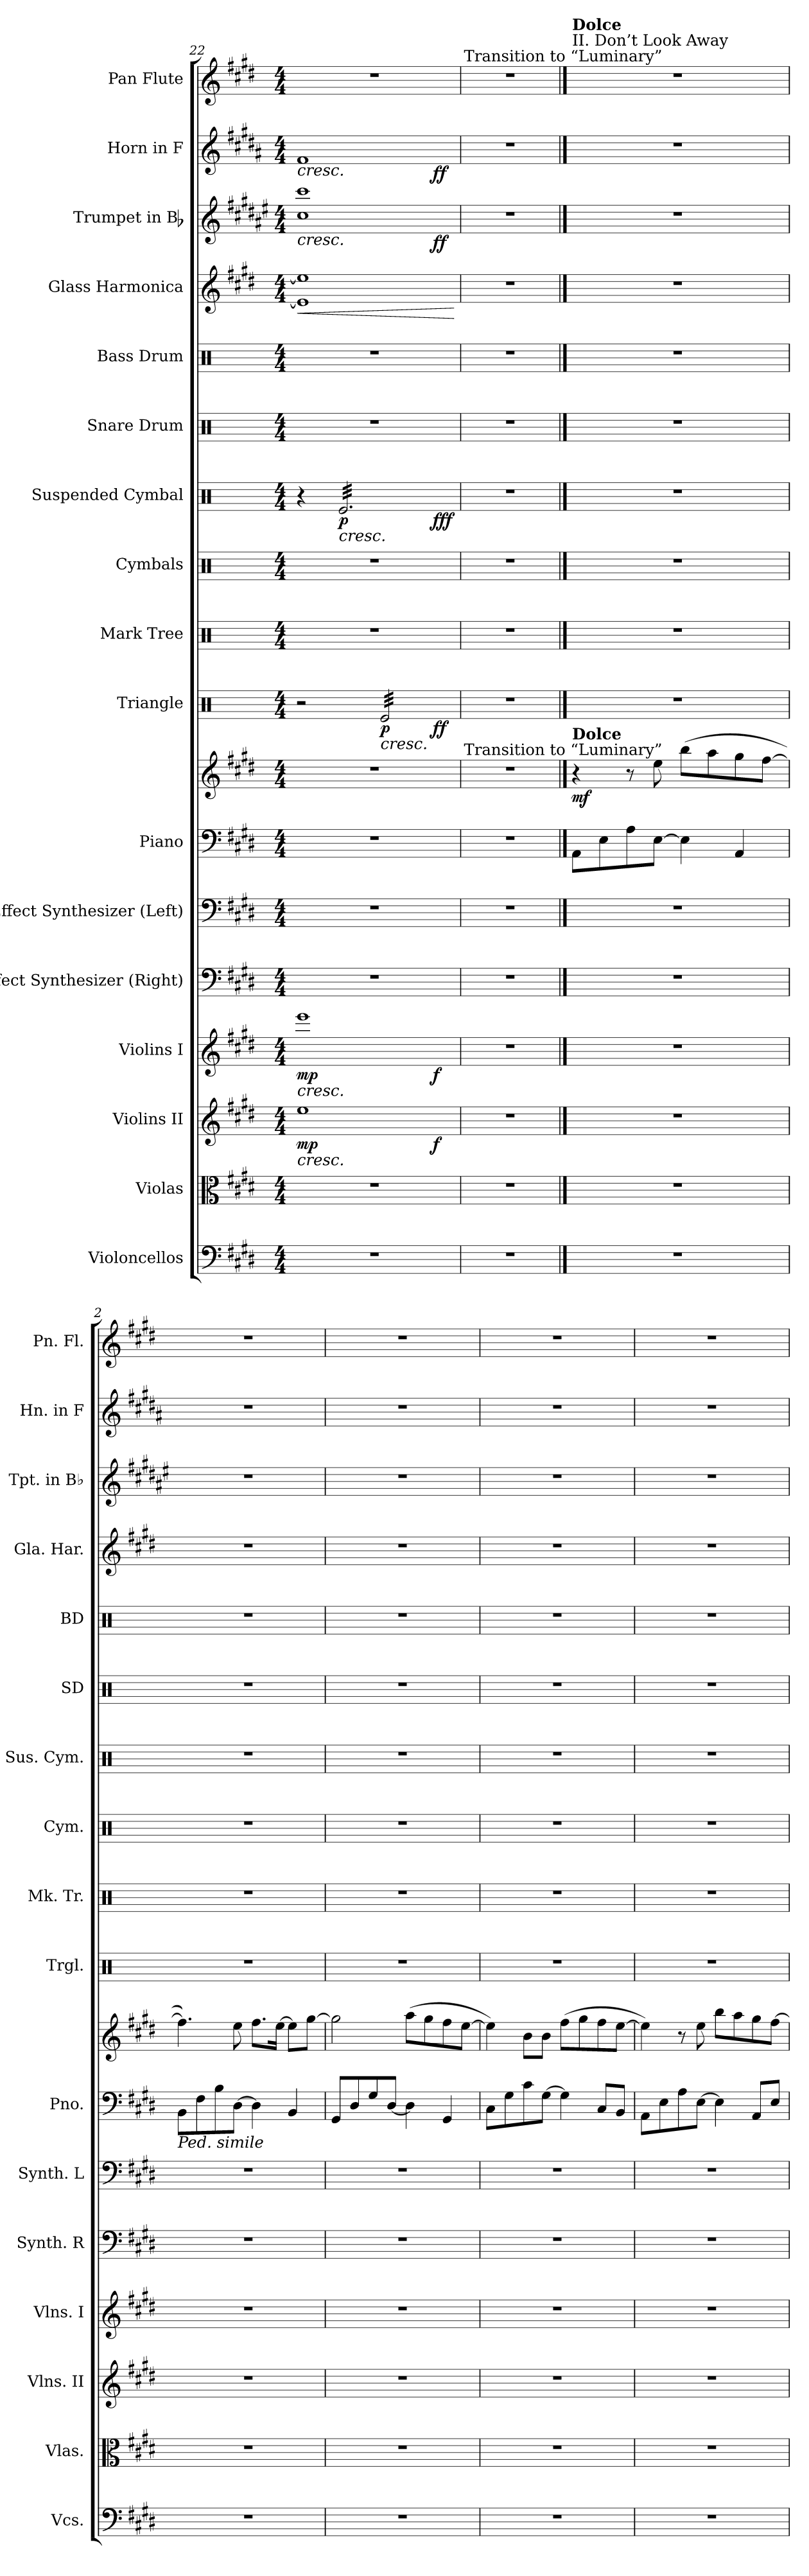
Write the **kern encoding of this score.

**kern	**kern	**kern	**dynam	**kern	**dynam	**kern	**kern	**kern	**kern	**dynam	**kern	**dynam	**kern	**kern	**kern	**dynam	**kern	**kern	**kern	**dynam	**kern	**dynam	**kern	**dynam	**kern
*part17	*part16	*part15	*part15	*part14	*part14	*part13	*part12	*part11	*part11	*part11	*part10	*part10	*part9	*part8	*part7	*part7	*part6	*part5	*part4	*part4	*part3	*part3	*part2	*part2	*part1
*staff18	*staff17	*staff16	*staff16	*staff15	*staff15	*staff14	*staff13	*staff12	*staff11	*staff11/12	*staff10	*staff10	*staff9	*staff8	*staff7	*staff7	*staff6	*staff5	*staff4	*staff4	*staff3	*staff3	*staff2	*staff2	*staff1
*I"Violoncellos	*I"Violas	*I"Violins II	*	*I"Violins I	*	*I"Effect Synthesizer (Right)	*I"Effect Synthesizer (Left)	*I"Piano	*	*	*I"Triangle	*	*I"Mark Tree	*I"Cymbals	*I"Suspended Cymbal	*	*I"Snare Drum	*I"Bass Drum	*I"Glass Harmonica	*	*I"Trumpet in Bb	*	*I"Horn in F	*	*I"Pan Flute
*I'Vcs.	*I'Vlas.	*I'Vlns. II	*	*I'Vlns. I	*	*I'Synth. R	*I'Synth. L	*I'Pno.	*	*	*I'Trgl.	*	*I'Mk. Tr.	*I'Cym.	*I'Sus. Cym.	*	*I'SD	*I'BD	*I'Gla. Har.	*	*I'Tpt. in Bb	*	*I'Hn. in F	*	*I'Pn. Fl.
*clefF4	*clefC3	*clefG2	*	*clefG2	*	*clefF4	*clefF4	*clefF4	*clefG2	*	*clefX	*	*clefX	*clefX	*clefX	*	*clefX	*clefX	*clefG2	*	*clefG2	*	*clefG2	*	*clefG2
*	*	*	*	*	*	*	*	*	*	*	*	*	*	*	*	*	*	*	*	*	*ITrd1c2	*	*ITrd4c7	*	*
*k[f#c#g#d#]	*k[f#c#g#d#]	*k[f#c#g#d#]	*	*k[f#c#g#d#]	*	*k[f#c#g#d#]	*k[f#c#g#d#]	*k[f#c#g#d#]	*k[f#c#g#d#]	*	*k[]	*	*k[]	*k[]	*k[]	*	*k[]	*k[]	*k[f#c#g#d#]	*	*k[f#c#g#d#]	*	*k[f#c#g#d#]	*	*k[f#c#g#d#]
*M4/4	*M4/4	*M4/4	*	*M4/4	*	*M4/4	*M4/4	*M4/4	*M4/4	*	*M4/4	*	*M4/4	*M4/4	*M4/4	*	*M4/4	*M4/4	*M4/4	*	*M4/4	*	*M4/4	*	*M4/4
=22	=22	=22	=22	=22	=22	=22	=22	=22	=22	=22	=22	=22	=22	=22	=22	=22	=22	=22	=22	=22	=22	=22	=22	=22	=22
!	!	!	!LO:HP:b	!	!LO:HP:b	!	!	!	!	!	!	!	!	!	!	!	!	!	!	!LO:HP:b	!	!LO:HP:b	!	!LO:HP:b	!
!	!	!	!LO:DY:n=1:b	!	!LO:DY:n=1:b	!	!	!	!	!	!	!	!	!	!	!	!	!	!	!	!	!	!	!	!
*	*	*^	*	*^	*	*	*	*	*	*	*^	*	*	*	*^	*	*	*	*	*	*^	*	*^	*	*
1r	1r	1ee	2..ryy	< mp	1eee	2..ryy	< mp	1r	1r	1r	1r	.	2r	2..ryy	.	1r	1r	4r	2..ryy	.	1r	1r	1e] 1ee]	<	1b 1bb	2..ryy	<	1B	2..ryy	<	1r
!	!	!	!	!	!	!	!	!	!	!	!	!	!	!	!	!	!	!	!	!LO:HP:b	!	!	!	!	!	!	!	!	!	!	!
!	!	!	!	!	!	!	!	!	!	!	!	!	!	!	!	!	!	!	!	!LO:DY:n=1:b	!	!	!	!	!	!	!	!	!	!	!
*	*	*	*	*	*	*	*	*	*	*	*	*	*	*	*	*	*	*tremolo	*	*	*	*	*	*	*	*	*	*	*	*	*
.	.	.	.	.	.	.	.	.	.	.	.	.	.	.	.	.	.	32Re/LLL	.	< p	.	.	.	.	.	.	.	.	.	.	.
.	.	.	.	.	.	.	.	.	.	.	.	.	.	.	.	.	.	32Re/	.	.	.	.	.	.	.	.	.	.	.	.	.
.	.	.	.	.	.	.	.	.	.	.	.	.	.	.	.	.	.	32Re/	.	.	.	.	.	.	.	.	.	.	.	.	.
.	.	.	.	.	.	.	.	.	.	.	.	.	.	.	.	.	.	32Re/	.	.	.	.	.	.	.	.	.	.	.	.	.
.	.	.	.	.	.	.	.	.	.	.	.	.	.	.	.	.	.	32Re/	.	.	.	.	.	.	.	.	.	.	.	.	.
.	.	.	.	.	.	.	.	.	.	.	.	.	.	.	.	.	.	32Re/	.	.	.	.	.	.	.	.	.	.	.	.	.
.	.	.	.	.	.	.	.	.	.	.	.	.	.	.	.	.	.	32Re/	.	.	.	.	.	.	.	.	.	.	.	.	.
.	.	.	.	.	.	.	.	.	.	.	.	.	.	.	.	.	.	32Re/	.	.	.	.	.	.	.	.	.	.	.	.	.
!	!	!	!	!	!	!	!	!	!	!	!	!	!	!	!LO:HP:b	!	!	!	!	!	!	!	!	!	!	!	!	!	!	!	!
!	!	!	!	!	!	!	!	!	!	!	!	!	!	!	!LO:DY:n=1:b	!	!	!	!	!	!	!	!	!	!	!	!	!	!	!	!
*	*	*	*	*	*	*	*	*	*	*	*	*	*tremolo	*	*	*	*	*	*	*	*	*	*	*	*	*	*	*	*	*	*
.	.	.	.	.	.	.	.	.	.	.	.	.	32Re/LLL	.	< p	.	.	32Re/	.	.	.	.	.	.	.	.	.	.	.	.	.
.	.	.	.	.	.	.	.	.	.	.	.	.	32Re/	.	.	.	.	32Re/	.	.	.	.	.	.	.	.	.	.	.	.	.
.	.	.	.	.	.	.	.	.	.	.	.	.	32Re/	.	.	.	.	32Re/	.	.	.	.	.	.	.	.	.	.	.	.	.
.	.	.	.	.	.	.	.	.	.	.	.	.	32Re/	.	.	.	.	32Re/	.	.	.	.	.	.	.	.	.	.	.	.	.
.	.	.	.	.	.	.	.	.	.	.	.	.	32Re/	.	.	.	.	32Re/	.	.	.	.	.	.	.	.	.	.	.	.	.
.	.	.	.	.	.	.	.	.	.	.	.	.	32Re/	.	.	.	.	32Re/	.	.	.	.	.	.	.	.	.	.	.	.	.
.	.	.	.	.	.	.	.	.	.	.	.	.	32Re/	.	.	.	.	32Re/	.	.	.	.	.	.	.	.	.	.	.	.	.
.	.	.	.	.	.	.	.	.	.	.	.	.	32Re/	.	.	.	.	32Re/	.	.	.	.	.	.	.	.	.	.	.	.	.
.	.	.	.	.	.	.	.	.	.	.	.	.	32Re/	.	.	.	.	32Re/	.	.	.	.	.	.	.	.	.	.	.	.	.
.	.	.	.	.	.	.	.	.	.	.	.	.	32Re/	.	.	.	.	32Re/	.	.	.	.	.	.	.	.	.	.	.	.	.
.	.	.	.	.	.	.	.	.	.	.	.	.	32Re/	.	.	.	.	32Re/	.	.	.	.	.	.	.	.	.	.	.	.	.
.	.	.	.	.	.	.	.	.	.	.	.	.	32Re/	.	.	.	.	32Re/	.	.	.	.	.	.	.	.	.	.	.	.	.
!	!	!	!	!LO:DY:n=2:b	!	!	!LO:DY:n=2:b	!	!	!	!	!	!	!	!LO:DY:n=2:b	!	!	!	!	!LO:DY:n=2:b	!	!	!	!	!	!	!LO:DY:b	!	!	!LO:DY:b	!
.	.	.	8ryy	f	.	8ryy	f	.	.	.	.	.	32Re/	8ryy	ff	.	.	32Re/	8ryy	fff	.	.	.	.	.	8ryy	ff	.	8ryy	ff	.
.	.	.	.	.	.	.	.	.	.	.	.	.	32Re/	.	.	.	.	32Re/	.	.	.	.	.	.	.	.	.	.	.	.	.
.	.	.	.	.	.	.	.	.	.	.	.	.	32Re/	.	.	.	.	32Re/	.	.	.	.	.	.	.	.	.	.	.	.	.
.	.	.	.	.	.	.	.	.	.	.	.	.	32Re/JJJ	.	.	.	.	32Re/JJJ	.	.	.	.	.	.	.	.	.	.	.	.	.
*	*	*	*	*	*	*	*	*	*	*	*	*	*	*	*	*	*	*Xtremolo	*	*	*	*	*	*	*	*	*	*	*	*	*
*	*	*	*	*	*	*	*	*	*	*	*	*	*Xtremolo	*	*	*	*	*	*	*	*	*	*	*	*	*	*	*	*	*	*
.	.	.	.	[	.	.	[	.	.	.	.	.	.	.	[	.	.	.	.	[	.	.	.	[	.	.	[	.	.	[	.
=23	=23	=23	=23	=23	=23	=23	=23	=23	=23	=23	=23	=23	=23	=23	=23	=23	=23	=23	=23	=23	=23	=23	=23	=23	=23	=23	=23	=23	=23	=23	=23
!	!	!	!	!	!	!	!	!	!	!	!	!	!	!	!	!	!	!	!	!	!	!	!	!	!	!	!	!	!	!	!LO:TX:a:t=Transition to “Luminary”
!	!	!	!	!	!	!	!	!	!	!	!LO:TX:a:t=Transition to “Luminary”	!	!	!	!	!	!	!	!	!	!	!	!	!	!	!	!	!	!	!	!
*	*	*v	*v	*	*	*	*	*	*	*	*	*	*v	*v	*	*	*	*v	*v	*	*	*	*	*	*v	*v	*	*v	*v	*	*
*	*	*	*	*v	*v	*	*	*	*	*	*	*	*	*	*	*	*	*	*	*	*	*	*	*	*	*
1r	1r	1r	.	1r	.	1r	1r	1r	1r	.	1r	.	1r	1r	1r	.	1r	1r	1r	.	1r	.	1r	.	1r
!!LO:PB:g=z
==1	==1	==1	==1	==1	==1	==1	==1	==1	==1	==1	==1	==1	==1	==1	==1	==1	==1	==1	==1	==1	==1	==1	==1	==1	==1
*stria5	*stria5	*stria5	*	*stria5	*	*stria5	*stria5	*	*	*	*stria1	*	*stria1	*stria1	*stria1	*	*stria1	*stria1	*	*	*	*	*	*	*
*	*	*	*	*	*	*	*	*	*MM84	*	*	*	*	*	*	*	*	*	*	*	*	*	*	*	*MM84
!	!	!	!	!	!	!	!	!	!	!	!	!	!	!	!	!	!	!	!	!	!	!	!	!	!LO:TX:a:t=II. Don’t Look Away
!	!	!	!	!	!	!	!	!	!	!	!	!	!	!	!	!	!	!	!	!	!	!	!	!	!LO:TX:a:B:t=Dolce
!	!	!	!	!	!	!	!	!	!LO:TX:a:B:t=Dolce	!	!	!	!	!	!	!	!	!	!	!	!	!	!	!	!
!	!	!	!	!	!	!	!	!	!	!LO:DY:b	!	!	!	!	!	!	!	!	!	!	!	!	!	!	!
1r	1r	1r	.	1r	.	1r	1r	8AA\L	4r	mf	1r	.	1r	1r	1r	.	1r	1r	1r	.	1r	.	1r	.	1r
.	.	.	.	.	.	.	.	8E\	.	.	.	.	.	.	.	.	.	.	.	.	.	.	.	.	.
.	.	.	.	.	.	.	.	8A\	8r	.	.	.	.	.	.	.	.	.	.	.	.	.	.	.	.
.	.	.	.	.	.	.	.	[8E\J	8ee\	.	.	.	.	.	.	.	.	.	.	.	.	.	.	.	.
.	.	.	.	.	.	.	.	4E\]	(8bb\L	.	.	.	.	.	.	.	.	.	.	.	.	.	.	.	.
.	.	.	.	.	.	.	.	.	8aa\	.	.	.	.	.	.	.	.	.	.	.	.	.	.	.	.
.	.	.	.	.	.	.	.	4AA/	8gg#\	.	.	.	.	.	.	.	.	.	.	.	.	.	.	.	.
.	.	.	.	.	.	.	.	.	[8ff#\J	.	.	.	.	.	.	.	.	.	.	.	.	.	.	.	.
=2	=2	=2	=2	=2	=2	=2	=2	=2	=2	=2	=2	=2	=2	=2	=2	=2	=2	=2	=2	=2	=2	=2	=2	=2	=2
!	!	!	!	!	!	!	!	!LO:TX:b:i:t=Ped. simile	!	!	!	!	!	!	!	!	!	!	!	!	!	!	!	!	!
1r	1r	1r	.	1r	.	1r	1r	8BB\L	4.ff#\])	.	1r	.	1r	1r	1r	.	1r	1r	1r	.	1r	.	1r	.	1r
.	.	.	.	.	.	.	.	8F#\	.	.	.	.	.	.	.	.	.	.	.	.	.	.	.	.	.
.	.	.	.	.	.	.	.	8B\	.	.	.	.	.	.	.	.	.	.	.	.	.	.	.	.	.
.	.	.	.	.	.	.	.	[8D#\J	8ee\	.	.	.	.	.	.	.	.	.	.	.	.	.	.	.	.
.	.	.	.	.	.	.	.	4D#\]	8.ff#\L	.	.	.	.	.	.	.	.	.	.	.	.	.	.	.	.
.	.	.	.	.	.	.	.	.	[16ee\Jk	.	.	.	.	.	.	.	.	.	.	.	.	.	.	.	.
.	.	.	.	.	.	.	.	4BB/	8ee\L]	.	.	.	.	.	.	.	.	.	.	.	.	.	.	.	.
.	.	.	.	.	.	.	.	.	[8gg#\J	.	.	.	.	.	.	.	.	.	.	.	.	.	.	.	.
=3	=3	=3	=3	=3	=3	=3	=3	=3	=3	=3	=3	=3	=3	=3	=3	=3	=3	=3	=3	=3	=3	=3	=3	=3	=3
1r	1r	1r	.	1r	.	1r	1r	8GG#/L	2gg#\]	.	1r	.	1r	1r	1r	.	1r	1r	1r	.	1r	.	1r	.	1r
.	.	.	.	.	.	.	.	8D#/	.	.	.	.	.	.	.	.	.	.	.	.	.	.	.	.	.
.	.	.	.	.	.	.	.	8G#/	.	.	.	.	.	.	.	.	.	.	.	.	.	.	.	.	.
.	.	.	.	.	.	.	.	[8D#/J	.	.	.	.	.	.	.	.	.	.	.	.	.	.	.	.	.
.	.	.	.	.	.	.	.	4D#\]	(8aa\L	.	.	.	.	.	.	.	.	.	.	.	.	.	.	.	.
.	.	.	.	.	.	.	.	.	8gg#\	.	.	.	.	.	.	.	.	.	.	.	.	.	.	.	.
.	.	.	.	.	.	.	.	4GG#/	8ff#\	.	.	.	.	.	.	.	.	.	.	.	.	.	.	.	.
.	.	.	.	.	.	.	.	.	[8ee\J	.	.	.	.	.	.	.	.	.	.	.	.	.	.	.	.
!!LO:LB:g=z
=4	=4	=4	=4	=4	=4	=4	=4	=4	=4	=4	=4	=4	=4	=4	=4	=4	=4	=4	=4	=4	=4	=4	=4	=4	=4
1r	1r	1r	.	1r	.	1r	1r	8C#\L	4ee\])	.	1r	.	1r	1r	1r	.	1r	1r	1r	.	1r	.	1r	.	1r
.	.	.	.	.	.	.	.	8G#\	.	.	.	.	.	.	.	.	.	.	.	.	.	.	.	.	.
.	.	.	.	.	.	.	.	8c#\	8b\L	.	.	.	.	.	.	.	.	.	.	.	.	.	.	.	.
.	.	.	.	.	.	.	.	[8G#\J	8b\J	.	.	.	.	.	.	.	.	.	.	.	.	.	.	.	.
.	.	.	.	.	.	.	.	4G#\]	(8ff#\L	.	.	.	.	.	.	.	.	.	.	.	.	.	.	.	.
.	.	.	.	.	.	.	.	.	8gg#\	.	.	.	.	.	.	.	.	.	.	.	.	.	.	.	.
.	.	.	.	.	.	.	.	8C#/L	8ff#\	.	.	.	.	.	.	.	.	.	.	.	.	.	.	.	.
.	.	.	.	.	.	.	.	8BB/J	[8ee\J	.	.	.	.	.	.	.	.	.	.	.	.	.	.	.	.
=5	=5	=5	=5	=5	=5	=5	=5	=5	=5	=5	=5	=5	=5	=5	=5	=5	=5	=5	=5	=5	=5	=5	=5	=5	=5
1r	1r	1r	.	1r	.	1r	1r	8AA\L	4ee\])	.	1r	.	1r	1r	1r	.	1r	1r	1r	.	1r	.	1r	.	1r
.	.	.	.	.	.	.	.	8E\	.	.	.	.	.	.	.	.	.	.	.	.	.	.	.	.	.
.	.	.	.	.	.	.	.	8A\	8r	.	.	.	.	.	.	.	.	.	.	.	.	.	.	.	.
.	.	.	.	.	.	.	.	[8E\J	8ee\	.	.	.	.	.	.	.	.	.	.	.	.	.	.	.	.
.	.	.	.	.	.	.	.	4E\]	8bb\L	.	.	.	.	.	.	.	.	.	.	.	.	.	.	.	.
.	.	.	.	.	.	.	.	.	8aa\	.	.	.	.	.	.	.	.	.	.	.	.	.	.	.	.
.	.	.	.	.	.	.	.	8AA/L	8gg#\	.	.	.	.	.	.	.	.	.	.	.	.	.	.	.	.
.	.	.	.	.	.	.	.	8E/J	[8ff#\J	.	.	.	.	.	.	.	.	.	.	.	.	.	.	.	.
=	=	=	=	=	=	=	=	=	=	=	=	=	=	=	=	=	=	=	=	=	=	=	=	=	=
*-	*-	*-	*-	*-	*-	*-	*-	*-	*-	*-	*-	*-	*-	*-	*-	*-	*-	*-	*-	*-	*-	*-	*-	*-	*-
